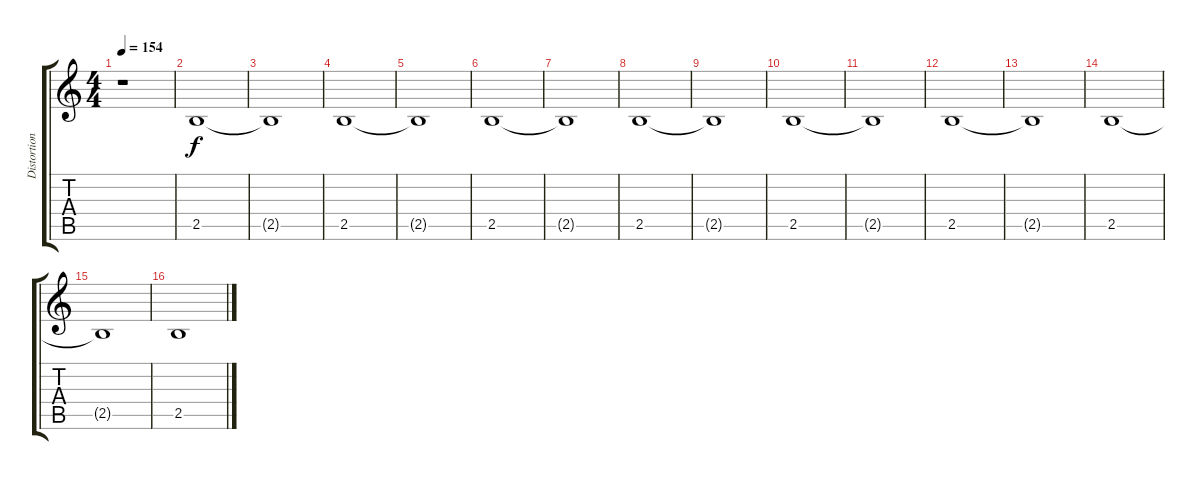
\track ("Distortion Guitar" "Distortion") {instrument distortionguitar}
\staff {score tabs}
\tuning (E4 B3 G3 D3 A2 E2) {hide}
\ts (4 4)
\tempo 154
\clef g2
\ks c
r.1{dy f instrument distortionguitar} |
2.5.1 |
2.5{t}.1 |
2.5.1 |
2.5{t}.1 |
2.5.1 |
2.5{t}.1 |
2.5.1 |
2.5{t}.1 |
2.5.1 |
2.5{t}.1 |
2.5.1 |
2.5{t}.1 |
2.5.1 |
2.5{t}.1 |
2.5.1
